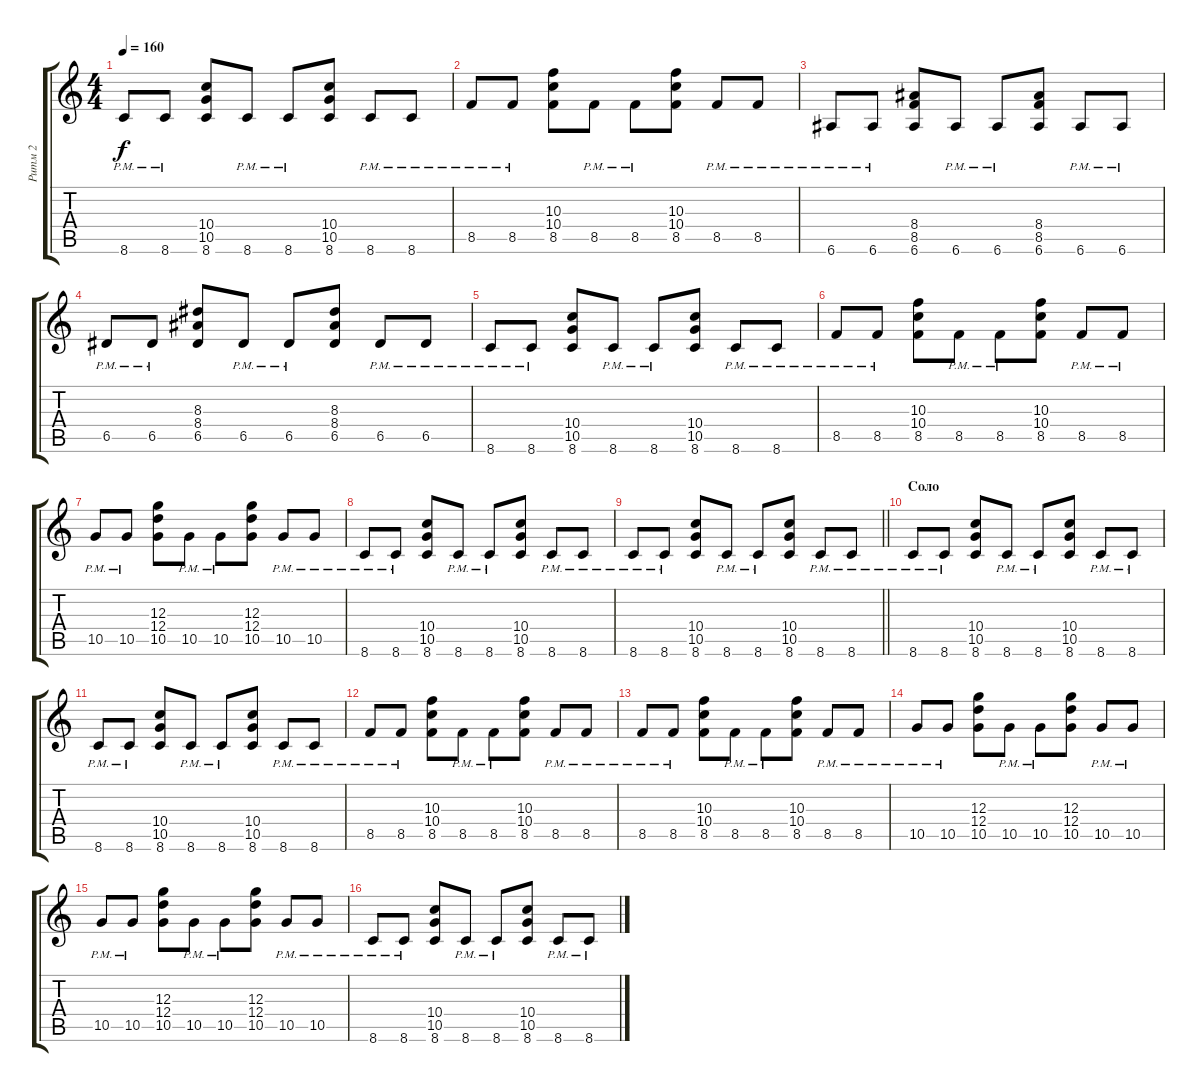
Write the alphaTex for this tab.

\track ("Ритм 2" "Ритм 2") {instrument distortionguitar}
\staff {score tabs}
\tuning (E4 B3 G3 D3 A2 E2) {hide}
\ts (4 4)
\tempo 160
\clef g2
\ks c
8.6{pm}.8{dy f} 8.6{pm}.8 (10.4 10.5 8.6).8 8.6{pm}.8 8.6{pm}.8 (10.4 10.5 8.6).8 8.6{pm}.8 8.6{pm}.8 |
8.5{pm}.8 8.5{pm}.8 (10.3 10.4 8.5).8 8.5{pm}.8 8.5{pm}.8 (10.3 10.4 8.5).8 8.5{pm}.8 8.5{pm}.8 |
6.6{pm}.8 6.6{pm}.8 (8.4 8.5 6.6).8 6.6{pm}.8 6.6{pm}.8 (8.4 8.5 6.6).8 6.6{pm}.8 6.6{pm}.8 |
6.5{pm}.8 6.5{pm}.8 (8.3 8.4 6.5).8 6.5{pm}.8 6.5{pm}.8 (8.3 8.4 6.5).8 6.5{pm}.8 6.5{pm}.8 |
8.6{pm}.8 8.6{pm}.8 (10.4 10.5 8.6).8 8.6{pm}.8 8.6{pm}.8 (10.4 10.5 8.6).8 8.6{pm}.8 8.6{pm}.8 |
8.5{pm}.8 8.5{pm}.8 (10.3 10.4 8.5).8 8.5{pm}.8 8.5{pm}.8 (10.3 10.4 8.5).8 8.5{pm}.8 8.5{pm}.8 |
10.5{pm}.8 10.5{pm}.8 (12.3 12.4 10.5).8 10.5{pm}.8 10.5{pm}.8 (12.3 12.4 10.5).8 10.5{pm}.8 10.5{pm}.8 |
8.6{pm}.8 8.6{pm}.8 (10.4 10.5 8.6).8 8.6{pm}.8 8.6{pm}.8 (10.4 10.5 8.6).8 8.6{pm}.8 8.6{pm}.8 |
\barLineRight lightlight
8.6{pm}.8 8.6{pm}.8 (10.4 10.5 8.6).8 8.6{pm}.8 8.6{pm}.8 (10.4 10.5 8.6).8 8.6{pm}.8 8.6{pm}.8 |
\section ("" "Соло")
8.6{pm}.8 8.6{pm}.8 (10.4 10.5 8.6).8 8.6{pm}.8 8.6{pm}.8 (10.4 10.5 8.6).8 8.6{pm}.8 8.6{pm}.8 |
8.6{pm}.8 8.6{pm}.8 (10.4 10.5 8.6).8 8.6{pm}.8 8.6{pm}.8 (10.4 10.5 8.6).8 8.6{pm}.8 8.6{pm}.8 |
8.5{pm}.8 8.5{pm}.8 (10.3 10.4 8.5).8 8.5{pm}.8 8.5{pm}.8 (10.3 10.4 8.5).8 8.5{pm}.8 8.5{pm}.8 |
8.5{pm}.8 8.5{pm}.8 (10.3 10.4 8.5).8 8.5{pm}.8 8.5{pm}.8 (10.3 10.4 8.5).8 8.5{pm}.8 8.5{pm}.8 |
10.5{pm}.8 10.5{pm}.8 (12.3 12.4 10.5).8 10.5{pm}.8 10.5{pm}.8 (12.3 12.4 10.5).8 10.5{pm}.8 10.5{pm}.8 |
10.5{pm}.8 10.5{pm}.8 (12.3 12.4 10.5).8 10.5{pm}.8 10.5{pm}.8 (12.3 12.4 10.5).8 10.5{pm}.8 10.5{pm}.8 |
8.6{pm}.8 8.6{pm}.8 (10.4 10.5 8.6).8 8.6{pm}.8 8.6{pm}.8 (10.4 10.5 8.6).8 8.6{pm}.8 8.6{pm}.8
